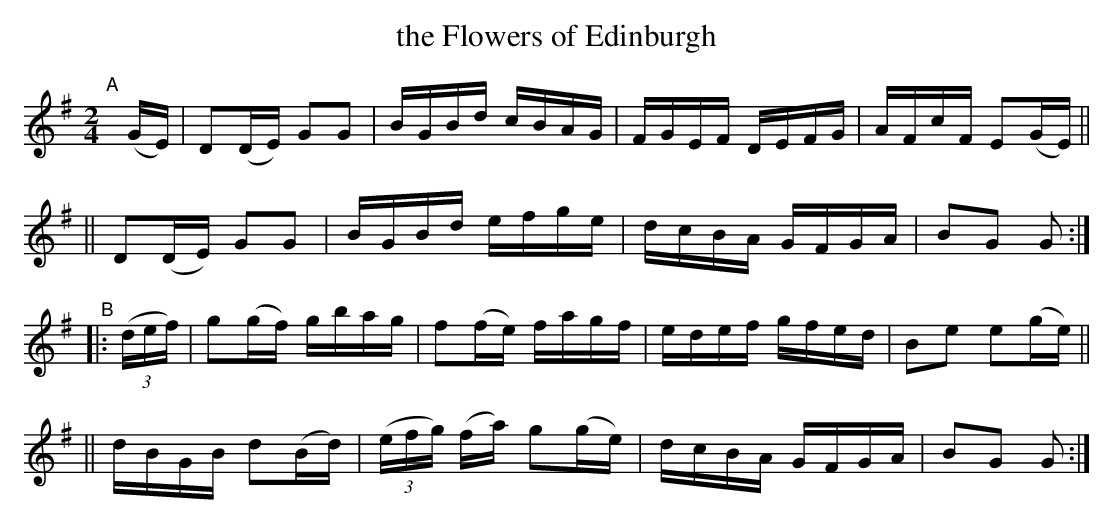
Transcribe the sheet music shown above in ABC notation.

X:1
T: the Flowers of Edinburgh
M: 2/4
L: 1/16
K: G
"^A"[|] (GE) \
|  D2(DE) G2G2 | BGBd cBAG | FGEF DEFG | AFcF E2(GE) ||
|| D2(DE) G2G2 | BGBd efge | dcBA GFGA | B2G2 G2 :|
"^B"|: (3(def) \
|  g2(gf) gbag | f2(fe) fagf | edef gfed | B2e2 e2(ge) ||
|| dBGB d2(Bd) | (3(efg) (fa) g2(ge) | dcBA GFGA | B2G2 G2 :|
